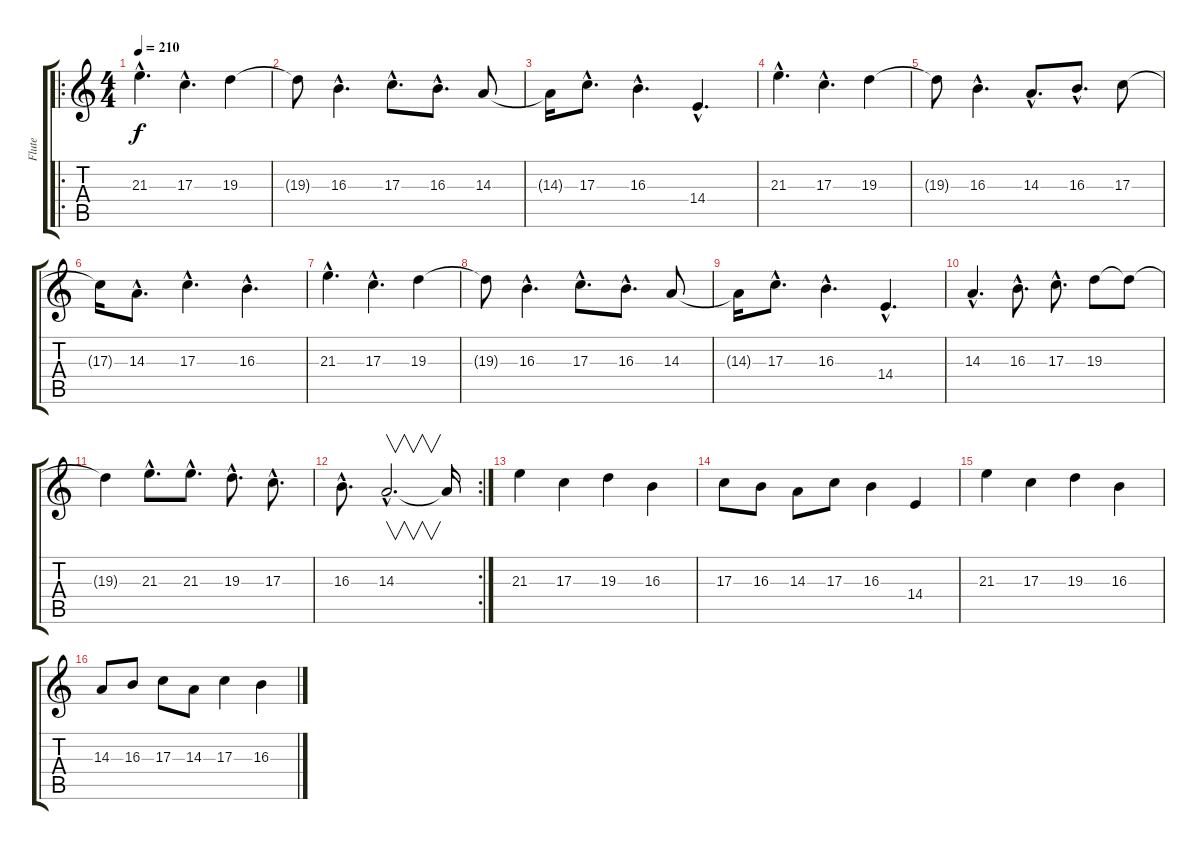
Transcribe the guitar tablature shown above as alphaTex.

\track ("Flute" "Flute") {instrument ocarina}
\staff {score tabs}
\tuning (E4 B3 G3 D3 A2 E2) {hide}
\ro
\ts (4 4)
\tempo 210
\clef g2
\ks c
21.3{hac}.4{d dy f instrument ocarina} 17.3{hac}.4{d} 19.3.4 |
19.3{t}.8 16.3{hac}.4{d} 17.3{hac}.8{d} 16.3{hac}.8{d} 14.3.8 |
14.3{t}.16 17.3{hac}.8{d} 16.3{hac}.4{d} 14.4{hac}.4{d} |
21.3{hac}.4{d} 17.3{hac}.4{d} 19.3.4 |
19.3{t}.8 16.3{hac}.4{d} 14.3{hac}.8{d} 16.3{hac}.8{d} 17.3.8 |
17.3{t}.16 14.3{hac}.8{d} 17.3{hac}.4{d} 16.3{hac}.4{d} |
21.3{hac}.4{d} 17.3{hac}.4{d} 19.3.4 |
19.3{t}.8 16.3{hac}.4{d} 17.3{hac}.8{d} 16.3{hac}.8{d} 14.3.8 |
14.3{t}.16 17.3{hac}.8{d} 16.3{hac}.4{d} 14.4{hac}.4{d} |
14.3{hac}.4{d} 16.3{hac}.8{d} 17.3{hac}.8{d} 19.3.8 19.3{t}.8 |
19.3{t}.4 21.3{hac}.8{d} 21.3{hac}.8{d} 19.3{hac}.8{d} 17.3{hac}.8{d} |
\rc 2
16.3{hac}.8{d} 14.3{hac}.2{v d} 14.3{t}.16 |
21.3.4 17.3.4 19.3.4 16.3.4 |
17.3.8 16.3.8 14.3.8 17.3.8 16.3.4 14.4.4 |
21.3.4 17.3.4 19.3.4 16.3.4 |
14.3.8 16.3.8 17.3.8 14.3.8 17.3.4 16.3.4
